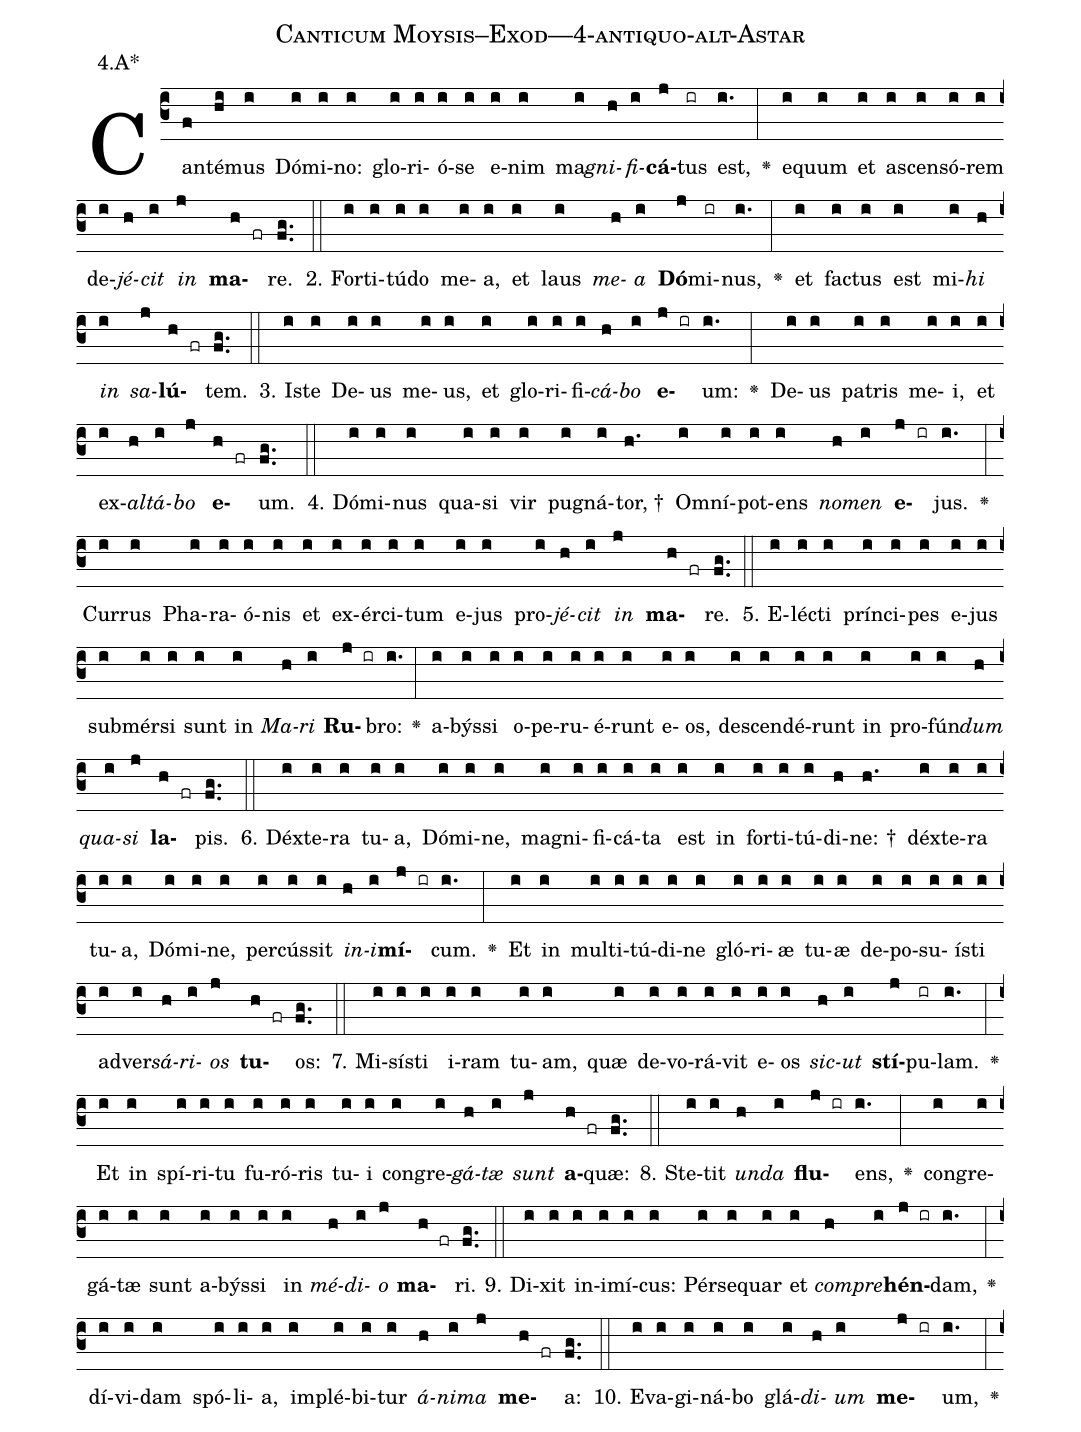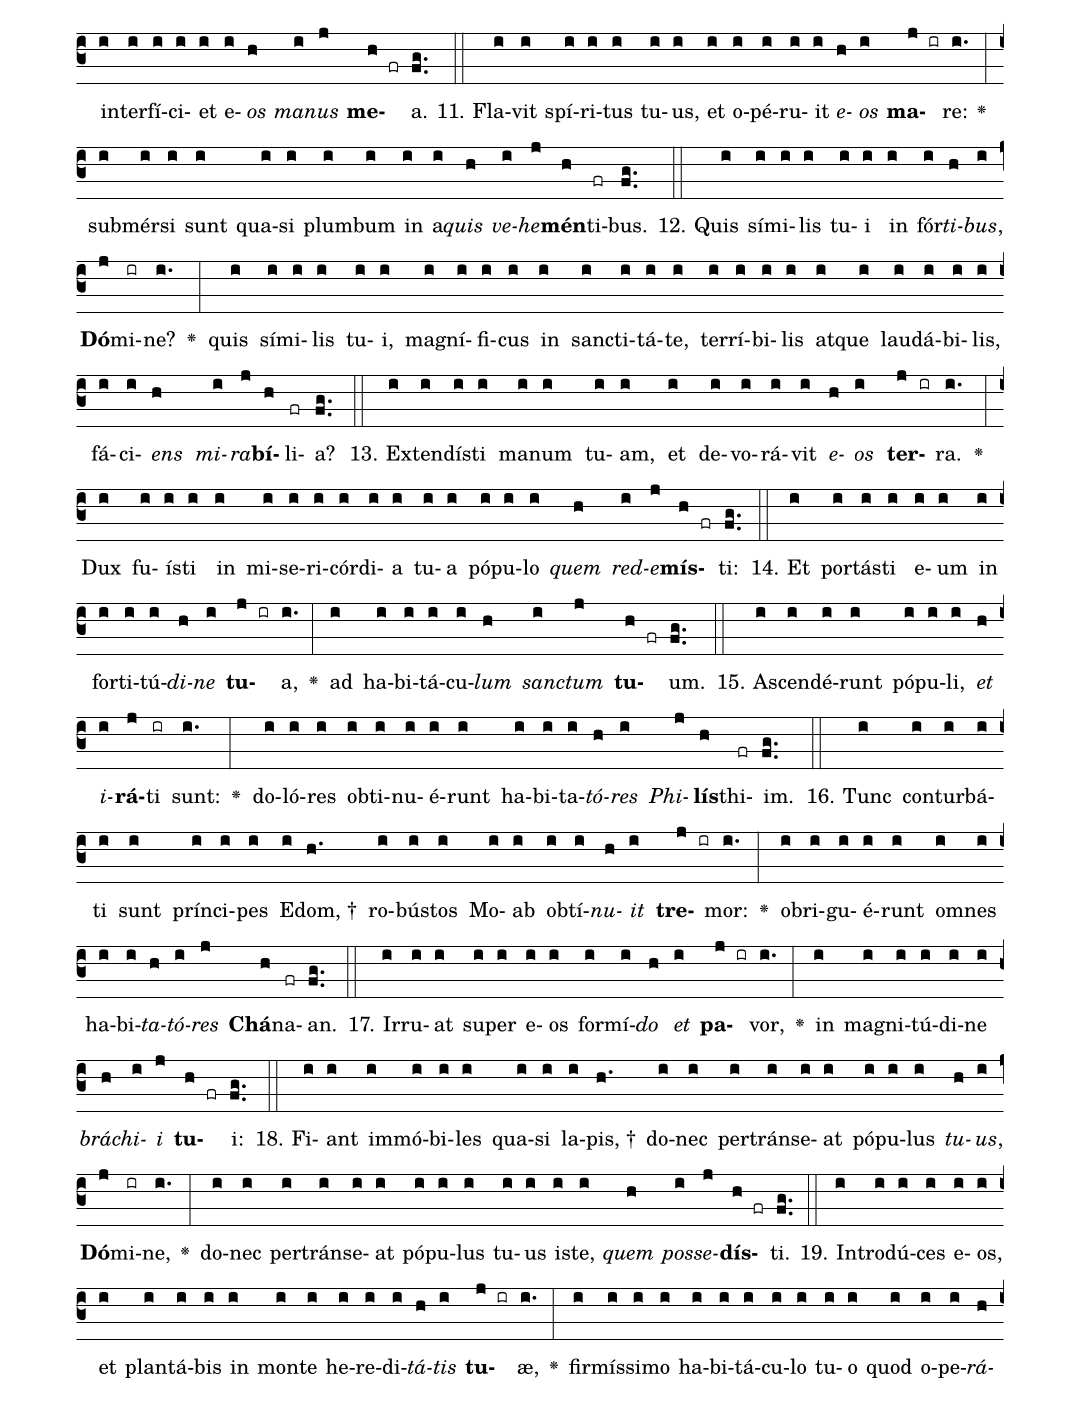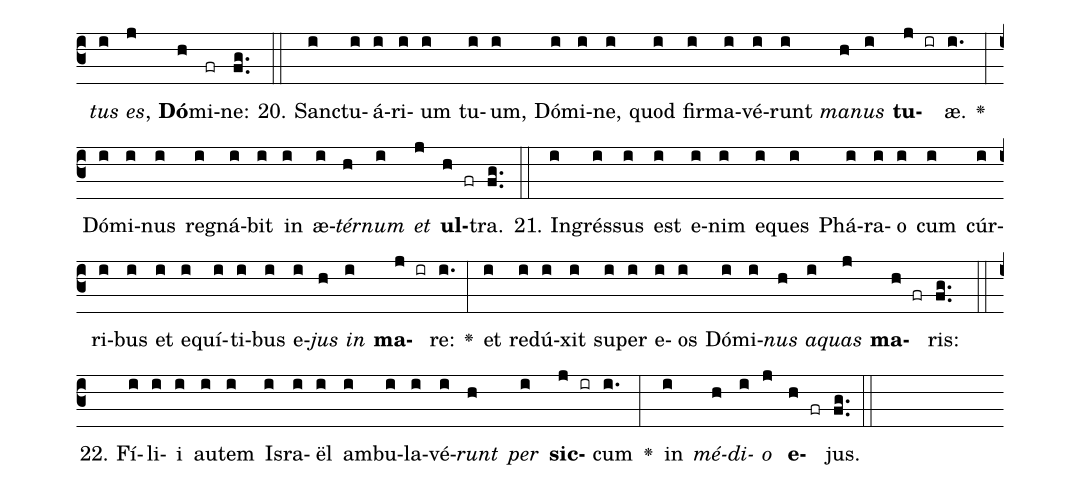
name: Canticum Moysis--Exod---4-antiquo-alt-Astar;
annotation: 4.A*;
%%
(c3)Can(f)té(hi)mus(i) Dó(i)mi(i)no:(i) glo(i)ri(i)ó(i)se(i) e(i)nim(i) ma(i)<i>gni</i>(h)<i>fi</i>(i)<b>cá</b>(j)tus(ir) est,(i.) <v>\greheightstar</v>(:) e(i)quum(i) et(i) a(i)scen(i)só(i)rem(i) de(i)<i>jé</i>(h)<i>cit</i>(i) <i>in</i>(j) <b>ma</b>(h fr)re.(fg..) (::)
2. For(i)ti(i)tú(i)do(i) me(i)a,(i) et(i) laus(i) <i>me</i>(h)<i>a</i>(i) <b>Dó</b>(j)mi(ir)nus,(i.) <v>\greheightstar</v>(:) et(i) fac(i)tus(i) est(i) mi(i)<i>hi</i>(h) <i>in</i>(i) <i>sa</i>(j)<b>lú</b>(h fr)tem.(fg..) (::)
3. Is(i)te(i) De(i)us(i) me(i)us,(i) et(i) glo(i)ri(i)fi(i)<i>cá</i>(h)<i>bo</i>(i) <b>e</b>(j ir)um:(i.) <v>\greheightstar</v>(:) De(i)us(i) pa(i)tris(i) me(i)i,(i) et(i) ex(i)<i>al</i>(h)<i>tá</i>(i)<i>bo</i>(j) <b>e</b>(h fr)um.(fg..) (::)
4. Dó(i)mi(i)nus(i) qua(i)si(i) vir(i) pu(i)gná(i)tor, †(h.) Om(i)ní(i)pot(i)ens(i) <i>no</i>(h)<i>men</i>(i) <b>e</b>(j ir)jus.(i.) <v>\greheightstar</v>(:) Cur(i)rus(i) Pha(i)ra(i)ó(i)nis(i) et(i) ex(i)ér(i)ci(i)tum(i) e(i)jus(i) pro(i)<i>jé</i>(h)<i>cit</i>(i) <i>in</i>(j) <b>ma</b>(h fr)re.(fg..) (::)
5. E(i)léc(i)ti(i) prín(i)ci(i)pes(i) e(i)jus(i) sub(i)mér(i)si(i) sunt(i) in(i) <i>Ma</i>(h)<i>ri</i>(i) <b>Ru</b>(j ir)bro:(i.) <v>\greheightstar</v>(:) a(i)býs(i)si(i) o(i)pe(i)ru(i)é(i)runt(i) e(i)os,(i) de(i)scen(i)dé(i)runt(i) in(i) pro(i)fún(i)<i>dum</i>(h) <i>qua</i>(i)<i>si</i>(j) <b>la</b>(h fr)pis.(fg..) (::)
6. Déx(i)te(i)ra(i) tu(i)a,(i) Dó(i)mi(i)ne,(i) ma(i)gni(i)fi(i)cá(i)ta(i) est(i) in(i) for(i)ti(i)tú(i)di(h)ne: †(h.) déx(i)te(i)ra(i) tu(i)a,(i) Dó(i)mi(i)ne,(i) per(i)cús(i)sit(i) <i>in</i>(h)<i>i</i>(i)<b>mí</b>(j ir)cum.(i.) <v>\greheightstar</v>(:) Et(i) in(i) mul(i)ti(i)tú(i)di(i)ne(i) gló(i)ri(i)æ(i) tu(i)æ(i) de(i)po(i)su(i)ís(i)ti(i) ad(i)ver(i)<i>sá</i>(h)<i>ri</i>(i)<i>os</i>(j) <b>tu</b>(h fr)os:(fg..) (::)
7. Mi(i)sís(i)ti(i) i(i)ram(i) tu(i)am,(i) quæ(i) de(i)vo(i)rá(i)vit(i) e(i)os(i) <i>sic</i>(h)<i>ut</i>(i) <b>stí</b>(j)pu(ir)lam.(i.) <v>\greheightstar</v>(:) Et(i) in(i) spí(i)ri(i)tu(i) fu(i)ró(i)ris(i) tu(i)i(i) con(i)gre(i)<i>gá</i>(h)<i>tæ</i>(i) <i>sunt</i>(j) <b>a</b>(h fr)quæ:(fg..) (::)
8. Ste(i)tit(i) <i>un</i>(h)<i>da</i>(i) <b>flu</b>(j ir)ens,(i.) <v>\greheightstar</v>(:) con(i)gre(i)gá(i)tæ(i) sunt(i) a(i)býs(i)si(i) in(i) <i>mé</i>(h)<i>di</i>(i)<i>o</i>(j) <b>ma</b>(h fr)ri.(fg..) (::)
9. Di(i)xit(i) in(i)i(i)mí(i)cus:(i) Pér(i)se(i)quar(i) et(i) <i>com</i>(h)<i>pre</i>(i)<b>hén</b>(j ir)dam,(i.) <v>\greheightstar</v>(:) dí(i)vi(i)dam(i) spó(i)li(i)a,(i) im(i)plé(i)bi(i)tur(i) <i>á</i>(h)<i>ni</i>(i)<i>ma</i>(j) <b>me</b>(h fr)a:(fg..) (::)
10. E(i)va(i)gi(i)ná(i)bo(i) glá(i)<i>di</i>(h)<i>um</i>(i) <b>me</b>(j ir)um,(i.) <v>\greheightstar</v>(:) in(i)ter(i)fí(i)ci(i)et(i) e(i)<i>os</i>(h) <i>ma</i>(i)<i>nus</i>(j) <b>me</b>(h fr)a.(fg..) (::)
11. Fla(i)vit(i) spí(i)ri(i)tus(i) tu(i)us,(i) et(i) o(i)pé(i)ru(i)it(i) <i>e</i>(h)<i>os</i>(i) <b>ma</b>(j ir)re:(i.) <v>\greheightstar</v>(:) sub(i)mér(i)si(i) sunt(i) qua(i)si(i) plum(i)bum(i) in(i) a(i)<i>quis</i>(h) <i>ve</i>(i)<i>he</i>(j)<b>mén</b>(h)ti(fr)bus.(fg..) (::)
12. Quis(i) sí(i)mi(i)lis(i) tu(i)i(i) in(i) fór(i)<i>ti</i>(h)<i>bus</i>,(i) <b>Dó</b>(j)mi(ir)ne?(i.) <v>\greheightstar</v>(:) quis(i) sí(i)mi(i)lis(i) tu(i)i,(i) ma(i)gní(i)fi(i)cus(i) in(i) sanc(i)ti(i)tá(i)te,(i) ter(i)rí(i)bi(i)lis(i) at(i)que(i) lau(i)dá(i)bi(i)lis,(i) fá(i)ci(i)<i>ens</i>(h) <i>mi</i>(i)<i>ra</i>(j)<b>bí</b>(h)li(fr)a?(fg..) (::)
13. Ex(i)ten(i)dís(i)ti(i) ma(i)num(i) tu(i)am,(i) et(i) de(i)vo(i)rá(i)vit(i) <i>e</i>(h)<i>os</i>(i) <b>ter</b>(j ir)ra.(i.) <v>\greheightstar</v>(:) Dux(i) fu(i)ís(i)ti(i) in(i) mi(i)se(i)ri(i)cór(i)di(i)a(i) tu(i)a(i) pó(i)pu(i)lo(i) <i>quem</i>(h) <i>red</i>(i)<i>e</i>(j)<b>mís</b>(h fr)ti:(fg..) (::)
14. Et(i) por(i)tás(i)ti(i) e(i)um(i) in(i) for(i)ti(i)tú(i)<i>di</i>(h)<i>ne</i>(i) <b>tu</b>(j ir)a,(i.) <v>\greheightstar</v>(:) ad(i) ha(i)bi(i)tá(i)cu(i)<i>lum</i>(h) <i>sanc</i>(i)<i>tum</i>(j) <b>tu</b>(h fr)um.(fg..) (::)
15. A(i)scen(i)dé(i)runt(i) pó(i)pu(i)li,(i) <i>et</i>(h) <i>i</i>(i)<b>rá</b>(j)ti(ir) sunt:(i.) <v>\greheightstar</v>(:) do(i)ló(i)res(i) ob(i)ti(i)nu(i)é(i)runt(i) ha(i)bi(i)ta(i)<i>tó</i>(h)<i>res</i>(i) <i>Phi</i>(j)<b>lís</b>(h)thi(fr)im.(fg..) (::)
16. Tunc(i) con(i)tur(i)bá(i)ti(i) sunt(i) prín(i)ci(i)pes(i) E(i)dom, †(h.) ro(i)bús(i)tos(i) Mo(i)ab(i) ob(i)tí(i)<i>nu</i>(h)<i>it</i>(i) <b>tre</b>(j ir)mor:(i.) <v>\greheightstar</v>(:) ob(i)ri(i)gu(i)é(i)runt(i) om(i)nes(i) ha(i)bi(i)<i>ta</i>(h)<i>tó</i>(i)<i>res</i>(j) <b>Chá</b>(h)na(fr)an.(fg..) (::)
17. Ir(i)ru(i)at(i) su(i)per(i) e(i)os(i) for(i)mí(i)<i>do</i>(h) <i>et</i>(i) <b>pa</b>(j ir)vor,(i.) <v>\greheightstar</v>(:) in(i) ma(i)gni(i)tú(i)di(i)ne(i) <i>brá</i>(h)<i>chi</i>(i)<i>i</i>(j) <b>tu</b>(h fr)i:(fg..) (::)
18. Fi(i)ant(i) im(i)mó(i)bi(i)les(i) qua(i)si(i) la(i)pis, †(h.) do(i)nec(i) per(i)tráns(i)e(i)at(i) pó(i)pu(i)lus(i) <i>tu</i>(h)<i>us</i>,(i) <b>Dó</b>(j)mi(ir)ne,(i.) <v>\greheightstar</v>(:) do(i)nec(i) per(i)tráns(i)e(i)at(i) pó(i)pu(i)lus(i) tu(i)us(i) is(i)te,(i) <i>quem</i>(h) <i>pos</i>(i)<i>se</i>(j)<b>dís</b>(h fr)ti.(fg..) (::)
19. In(i)tro(i)dú(i)ces(i) e(i)os,(i) et(i) plan(i)tá(i)bis(i) in(i) mon(i)te(i) he(i)re(i)di(i)<i>tá</i>(h)<i>tis</i>(i) <b>tu</b>(j ir)æ,(i.) <v>\greheightstar</v>(:) fir(i)mís(i)si(i)mo(i) ha(i)bi(i)tá(i)cu(i)lo(i) tu(i)o(i) quod(i) o(i)pe(i)<i>rá</i>(h)<i>tus</i>(i) <i>es</i>,(j) <b>Dó</b>(h)mi(fr)ne:(fg..) (::)
20. Sanc(i)tu(i)á(i)ri(i)um(i) tu(i)um,(i) Dó(i)mi(i)ne,(i) quod(i) fir(i)ma(i)vé(i)runt(i) <i>ma</i>(h)<i>nus</i>(i) <b>tu</b>(j ir)æ.(i.) <v>\greheightstar</v>(:) Dó(i)mi(i)nus(i) re(i)gná(i)bit(i) in(i) æ(i)<i>tér</i>(h)<i>num</i>(i) <i>et</i>(j) <b>ul</b>(h fr)tra.(fg..) (::)
21. In(i)grés(i)sus(i) est(i) e(i)nim(i) e(i)ques(i) Phá(i)ra(i)o(i) cum(i) cúr(i)ri(i)bus(i) et(i) e(i)quí(i)ti(i)bus(i) e(i)<i>jus</i>(h) <i>in</i>(i) <b>ma</b>(j ir)re:(i.) <v>\greheightstar</v>(:) et(i) re(i)dú(i)xit(i) su(i)per(i) e(i)os(i) Dó(i)mi(i)<i>nus</i>(h) <i>a</i>(i)<i>quas</i>(j) <b>ma</b>(h fr)ris:(fg..) (::)
22. Fí(i)li(i)i(i) au(i)tem(i) Is(i)ra(i)ël(i) am(i)bu(i)la(i)vé(i)<i>runt</i>(h) <i>per</i>(i) <b>sic</b>(j ir)cum(i.) <v>\greheightstar</v>(:) in(i) <i>mé</i>(h)<i>di</i>(i)<i>o</i>(j) <b>e</b>(h fr)jus.(fg..) (::)
